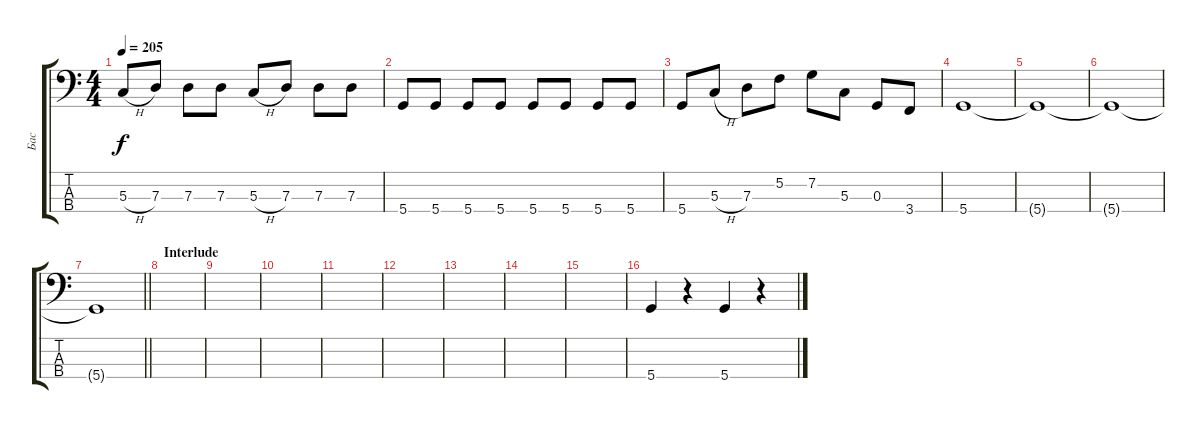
\track ("Бас" "Бас") {instrument electricbassfinger}
\staff {score tabs}
\tuning (F2 C2 G1 D1) {hide}
\ts (4 4)
\tempo 205
\clef f4
\ks aminor
5.3{h}.8{dy f} 7.3.8 7.3.8 7.3.8 5.3{h}.8 7.3.8 7.3.8 7.3.8 |
5.4.8 5.4.8 5.4.8 5.4.8 5.4.8 5.4.8 5.4.8 5.4.8 |
5.4.8 5.3{h}.8 7.3.8 5.2.8 7.2.8 5.3.8 0.3.8 3.4.8 |
5.4.1 |
5.4{t}.1 |
5.4{t}.1 |
\barLineRight lightlight
5.4{t}.1 |
\section ("" "Interlude")
|
|
|
|
|
|
|
|
5.4.4 r.4 5.4.4 r.4
